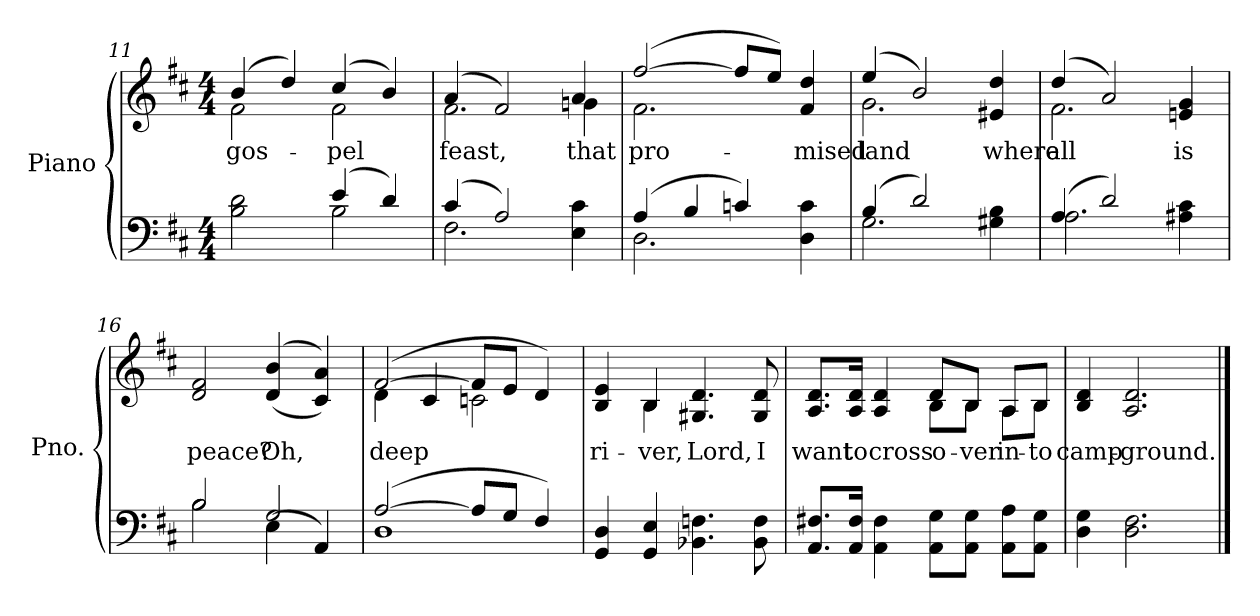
**kern	**kern	**text
*part2	*part1	*part1
*staff2	*staff1	*staff1
*I"Piano	*I"Piano	*
*I'Pno.	*I'Pno.	*
!!LO:LB:g=z
*clefF4	*clefG2	*
*k[f#c#]	*k[f#c#]	*
*D:	*D:	*
*M4/4	*M4/4	*
=11	=11	=11
*^	*	*
!	!	!	!LO:LY:b:color=#000000
*	*	*^	*
2Bi\ 2di	2ryy	(4bi/	2f#i\	gos-
.	.	4ddi/)	.	.
!	!	!	!	!LO:LY:b:color=#000000
(4ei/	2Bi\	(4cc#i/	2f#i\	-pel
4di/)	.	4bi/)	.	.
=12	=12	=12	=12	=12
!	!	!	!	!LO:LY:b:color=#000000
(4c#i/	2.F#i\	(4ai/	2.f#i\	feast,
2Ai/)	.	2f#i/)	.	.
!	!	!	!	!LO:LY:b:color=#000000
4Ei\ 4c#i	4ryy	4ai/	4gni\	that
=13	=13	=13	=13	=13
!	!	!	!	!LO:LY:b:color=#000000
(4Ai/	2.Di\	([2ff#i/	2.f#i\	pro-
4Bi/	.	.	.	.
4cni/)	.	8ff#i/L]	.	.
.	.	8eei/J)	.	.
!	!	!	!	!LO:LY:b:color=#000000
4Di\ 4ci	4ryy	4f#i/ 4ddi	4ryy	-mised
=14	=14	=14	=14	=14
!	!	!	!	!LO:LY:b:color=#000000
(4Bi/	2.Gi\	(4eei/	2.gi\	land
2di/)	.	2bi/)	.	.
!	!	!	!	!LO:LY:b:color=#000000
4G#Xi\ 4Bi	4ryy	4e#Xi/ 4ddi	4ryy	where
!!LO:LB:g=z	!!
=15	=15	=15	=15	=15
!	!	!	!	!LO:LY:b:color=#000000
(4Ai/	2.Ai\	(4ddi/	2.f#i\	all
2di/)	.	2ai/)	.	.
!	!	!	!	!LO:LY:b:color=#000000
4A#Xi\ 4c#i	4ryy	4eni/ 4gi	4ryy	is
*	*	*v	*v	*
=16	=16	=16	=16
*	*	*^	*
!	!	!	!	!LO:LY:b:color=#000000
*	*	*v	*v	*
2Bi/	2Bi\	2di/ 2f#i	peace?
!	!	!	!LO:LY:b:color=#000000
2Gi/	(4Ei\	((4di/ 4bi	Oh,
.	4AAi/)	4c#i/ 4ai))	.
=17	=17	=17	=17
!	!	!	!LO:LY:b:color=#000000
*	*	*^	*
([2Ai/	1Di	([2f#i/	4di\	deep
.	.	.	4c#i/	.
8Ai/L]	.	8f#i/L]	2cni\	.
8Gi/J	.	8ei/J	.	.
4F#i/)	.	4di/)	.	.
*v	*v	*	*	*
!!LO:LB:g=z	!!
=18	=18	=18	=18
!	!	!	!LO:LY:b:color=#000000
4GGi/ 4Di	4Bi/ 4ei	4ryy	ri-
!	!	!	!LO:LY:b:color=#000000
4GGi/ 4Ei	4Bi/	4Bi\	-ver,
!	!	!	!LO:LY:b:color=#000000
4.BB-Xi\ 4.Fni	4.G#Xi/ 4.di	2ryy	Lord,
!	!	!	!LO:LY:b:color=#000000
8BB-i\ 8Fi	8G#i/ 8di	.	I
=19	=19	=19	=19
!	!	!	!LO:LY:b:color=#000000
8.AAi/ 8.F#Xi/L	8.Ai/ 8.di/L	2ryy	want
!	!	!	!LO:LY:b:color=#000000
16AAi/ 16F#i/Jk	16Ai/ 16di/Jk	.	to
!	!	!	!LO:LY:b:color=#000000
4AAi\ 4F#i	4Ai/ 4di	.	cross
!	!	!	!LO:LY:b:color=#000000
8AAi\ 8Gi\L	8di/L	8Bi\L	o-
!	!	!	!LO:LY:b:color=#000000
8AAi\ 8Gi\J	8Bi/J	8Bi\J	-ver
!	!	!	!LO:LY:b:color=#000000
8AAi\ 8Ai\L	8Ai/L	8Ai\L	in-
!	!	!	!LO:LY:b:color=#000000
8AAi\ 8Gi\J	8Bi/J	8Bi\J	-to
*	*v	*v	*
=20	=20	=20
*	*^	*
!	!	!	!LO:LY:b:color=#000000
*	*v	*v	*
4Di\ 4Gi	4Bi/ 4di	camp-
!	!	!LO:LY:b:color=#000000
2.Di\ 2.F#i	2.Ai/ 2.di	-ground.
==	==	==
*-	*-	*-
